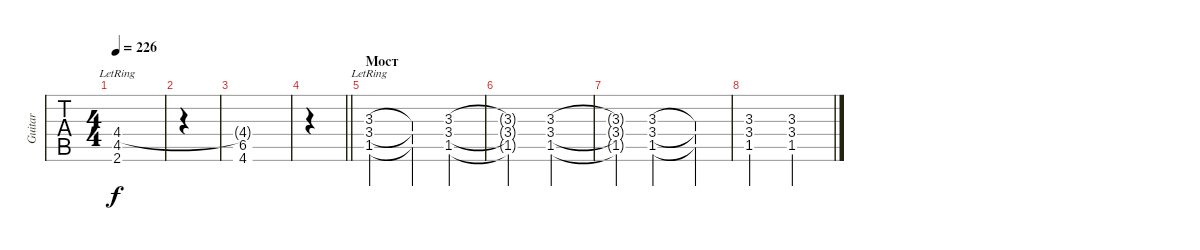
\track ("Guitar" "Guitar") {instrument distortionguitar}
\staff {tabs}
\tuning (E4 B3 G3 D3 A2 E2) {hide}
\ts (4 4)
\tempo 226
\clef g2
\ks c
(4.4{lr} 4.5{lr} 2.6{lr}).1{dy f} |
|
(4.4{t} 6.5 4.6).1 |
\barLineRight lightlight
|
\section ("" "Мост")
(3.3{lr} 3.4{lr} 1.5{lr}).2 (3.3{t} 3.4{t} 1.5{t}).4 (3.3 3.4 1.5).4 |
(3.3{t} 3.4{t} 1.5{t}).2 (3.3 3.4 1.5).2 |
(3.3{t} 3.4{t} 1.5{t}).4 (3.3 3.4 1.5).2 (3.3{t} 3.4{t} 1.5{t}).4 |
(3.3 3.4 1.5).2 (3.3 3.4 1.5).2
